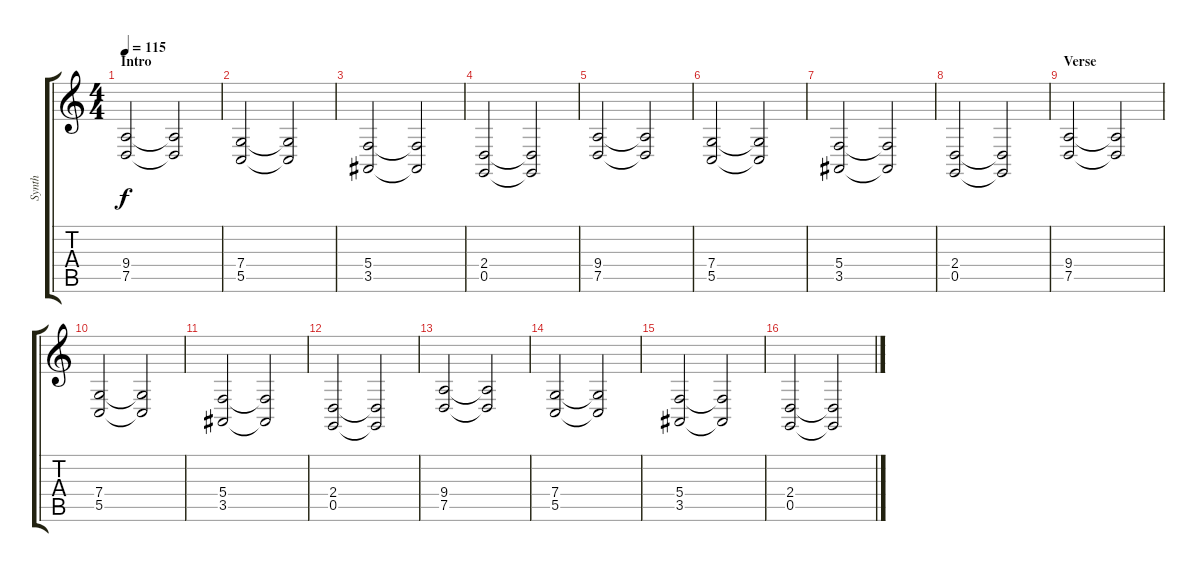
\track ("Synth" "Synth") {instrument stringensemble1}
\staff {score tabs}
\tuning (D4 A3 F3 C3 G2 D2) {hide}
\ts (4 4)
\section ("" "Intro")
\tempo 115
\clef g2
\ks c
(9.4 7.5).2{dy f instrument stringensemble1} (9.4{t} 7.5{t}).2 |
(7.4 5.5).2 (7.4{t} 5.5{t}).2 |
(5.4 3.5).2 (5.4{t} 3.5{t}).2 |
(2.4 0.5).2 (2.4{t} 0.5{t}).2 |
(9.4 7.5).2 (9.4{t} 7.5{t}).2 |
(7.4 5.5).2 (7.4{t} 5.5{t}).2 |
(5.4 3.5).2 (5.4{t} 3.5{t}).2 |
(2.4 0.5).2 (2.4{t} 0.5{t}).2 |
\section ("" "Verse")
(9.4 7.5).2 (9.4{t} 7.5{t}).2 |
(7.4 5.5).2 (7.4{t} 5.5{t}).2 |
(5.4 3.5).2 (5.4{t} 3.5{t}).2 |
(2.4 0.5).2 (2.4{t} 0.5{t}).2 |
(9.4 7.5).2 (9.4{t} 7.5{t}).2 |
(7.4 5.5).2 (7.4{t} 5.5{t}).2 |
(5.4 3.5).2 (5.4{t} 3.5{t}).2 |
(2.4 0.5).2 (2.4{t} 0.5{t}).2
